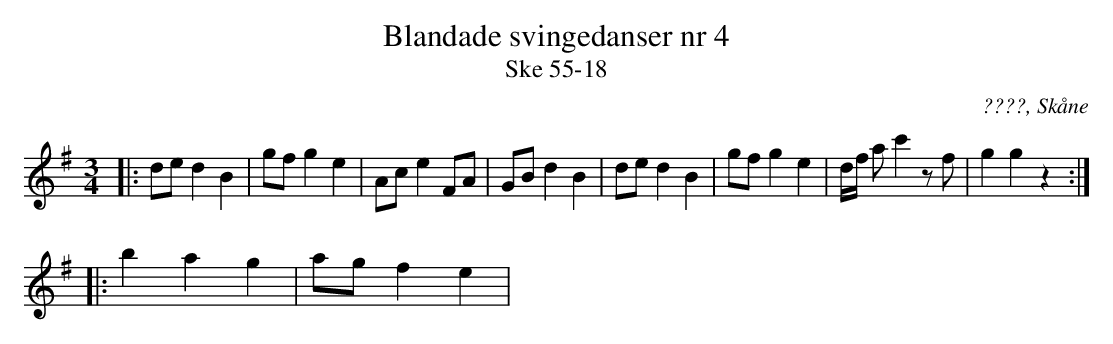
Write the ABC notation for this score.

X:1
T:Blandade svingedanser nr 4
T:Ske 55-18
O:????, Skåne
M:3/4
L:1/8
Q:108
K:G
|: de d2 B2 | gf g2 e2 | Ac e2 #FA# | GB d2 B2 | de d2 B2 | gf g2 e2 | d/f/ a c'2 zf | g2 g2 z2 :|
|: b2 a2 g2 | ag f2 e2 |
